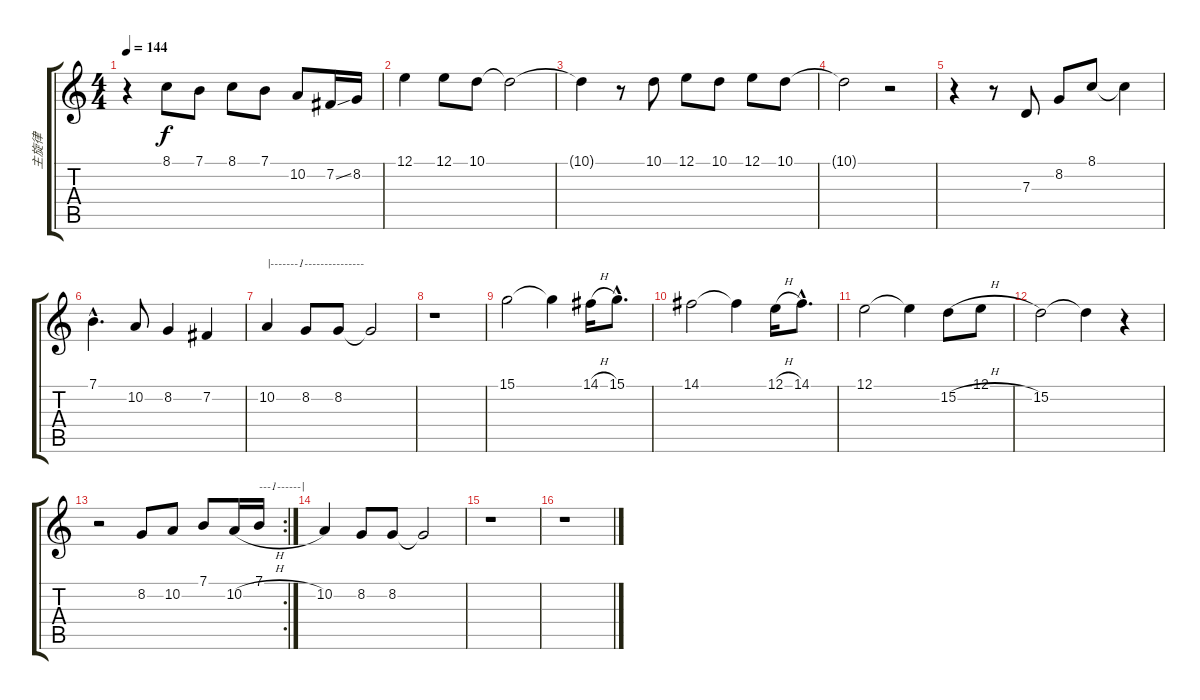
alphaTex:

\track ("主旋律" "主旋律") {instrument reedorgan}
\staff {score tabs}
\tuning (E4 B3 G3 D3 A2 E2) {hide}
\ts (4 4)
\tempo 144
\clef g2
\ks c
r.4{dy f} 8.1.8 7.1.8 8.1.8 7.1.8 10.2.8 7.2{ss}.16 8.2.16 |
12.1.4 12.1.8 10.1.8 10.1{t}.2 |
10.1{t}.4 r.8 10.1.8 12.1.8 10.1.8 12.1.8 10.1.8 |
10.1{t}.2 r.2 |
r.4 r.8 7.3.8 8.2.8 8.1.8 8.1{t}.4 |
7.1{hac}.4{d} 10.2.8 8.2.4 7.2.4 |
10.2.4{txt "|-------1---------------"} 8.2.8 8.2.8 8.2{t}.2 |
r.1 |
15.1.2 15.1{t}.4 14.1{h}.16 15.1{hac}.8{d} |
14.1.2 14.1{t}.4 12.1{h}.16 14.1{hac}.8{d} |
12.1.2 12.1{t}.4 15.2{h}.8 12.1.8 |
15.2.2 15.2{t}.4 r.4 |
\rc 2
r.2 8.2.8 10.2.8 7.1.8 10.2{h}.16 7.1.16{txt "---1------|"} |
10.2.4 8.2.8 8.2.8 8.2{t}.2 |
r.1 |
r.1
